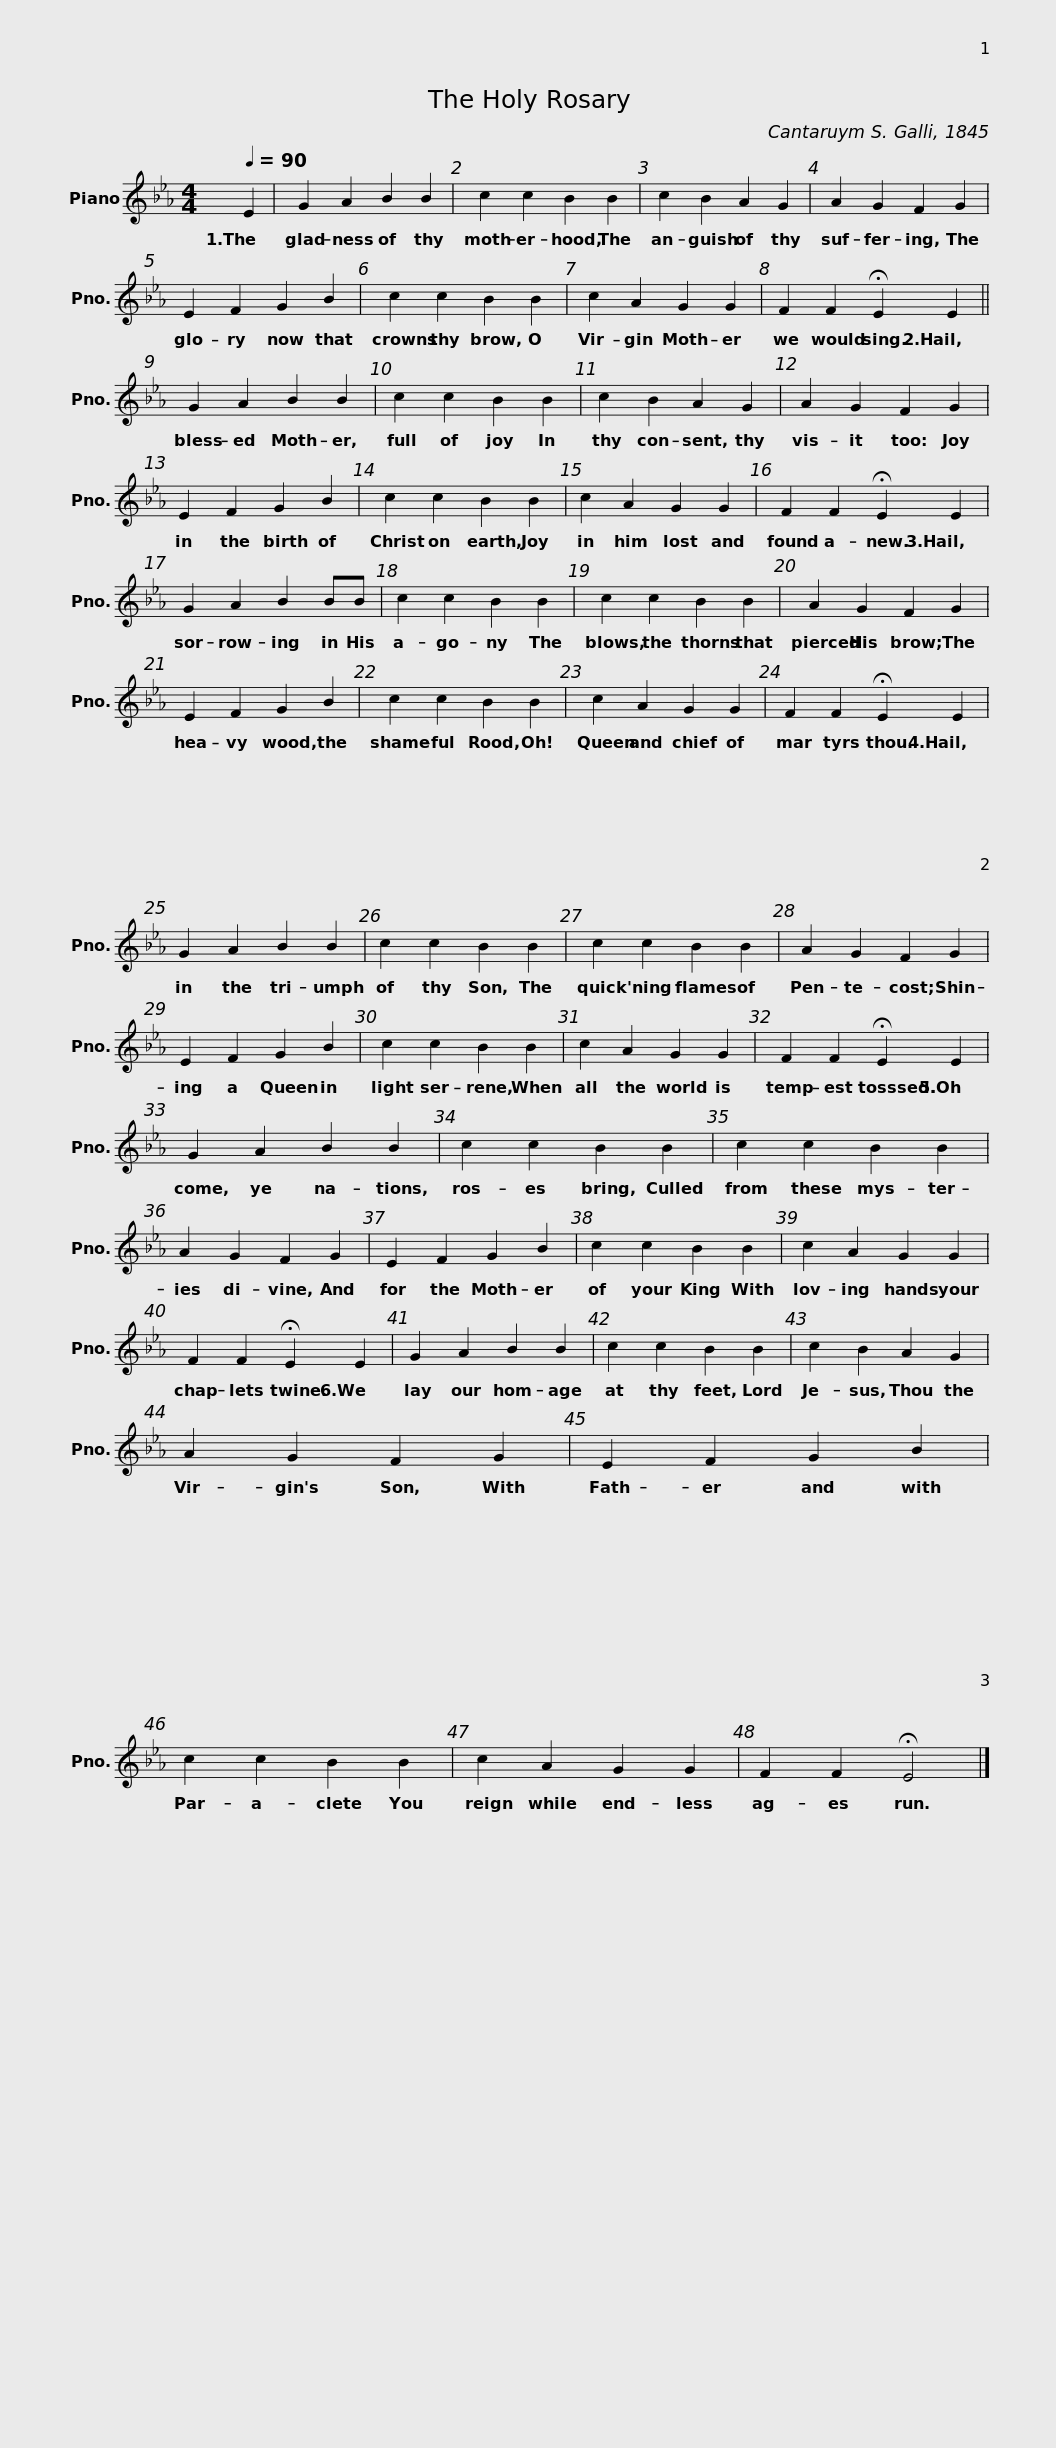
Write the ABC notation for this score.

X:1
L:1/8
Q:1/4=90
M:4/4
I:linebreak $
K:Eb
V:1 treble
V:1
 E2 | G2 A2 B2 B2 | c2 c2 B2 B2 | c2 B2 A2 G2 | A2 G2 F2 G2 | %5
 E2 F2 G2 B2 |$ c2 c2 B2 B2 | c2 A2 G2 G2 | F2 F2 !fermata!E2 E2 || G2 A2 B2 B2 | %10
 c2 c2 B2 B2 |$ c2 B2 A2 G2 | A2 G2 F2 G2 | E2 F2 G2 B2 | c2 c2 B2 B2 | %15
 c2 A2 G2 G2 |$ F2 F2 !fermata!E2 E2 | G2 A2 B2 BB | c2 c2 B2 B2 | c2 c2 B2 B2 |$ %20
 A2 G2 F2 G2 | E2 F2 G2 B2 | c2 c2 B2 B2 | c2 A2 G2 G2 |$ F2 F2 !fermata!E2 E2 | %25
 G2 A2 B2 B2 | c2 c2 B2 B2 | c2 c2 B2 B2 | A2 G2 F2 G2 |$ E2 F2 G2 B2 | %30
 c2 c2 B2 B2 | c2 A2 G2 G2 | F2 F2 !fermata!E2 E2 | G2 A2 B2 B2 |$ c2 c2 B2 B2 | %35
 c2 c2 B2 B2 | A2 G2 F2 G2 | E2 F2 G2 B2 | c2 c2 B2 B2 |$ c2 A2 G2 G2 | %40
 F2 F2 !fermata!E2 E2 | G2 A2 B2 B2 | c2 c2 B2 B2 | c2 B2 A2 G2 |$ A2 G2 F2 G2 | %45
 E2 F2 G2 B2 | c2 c2 B2 B2 | c2 A2 G2 G2 | F2 F2 !fermata!E4 |] %49
